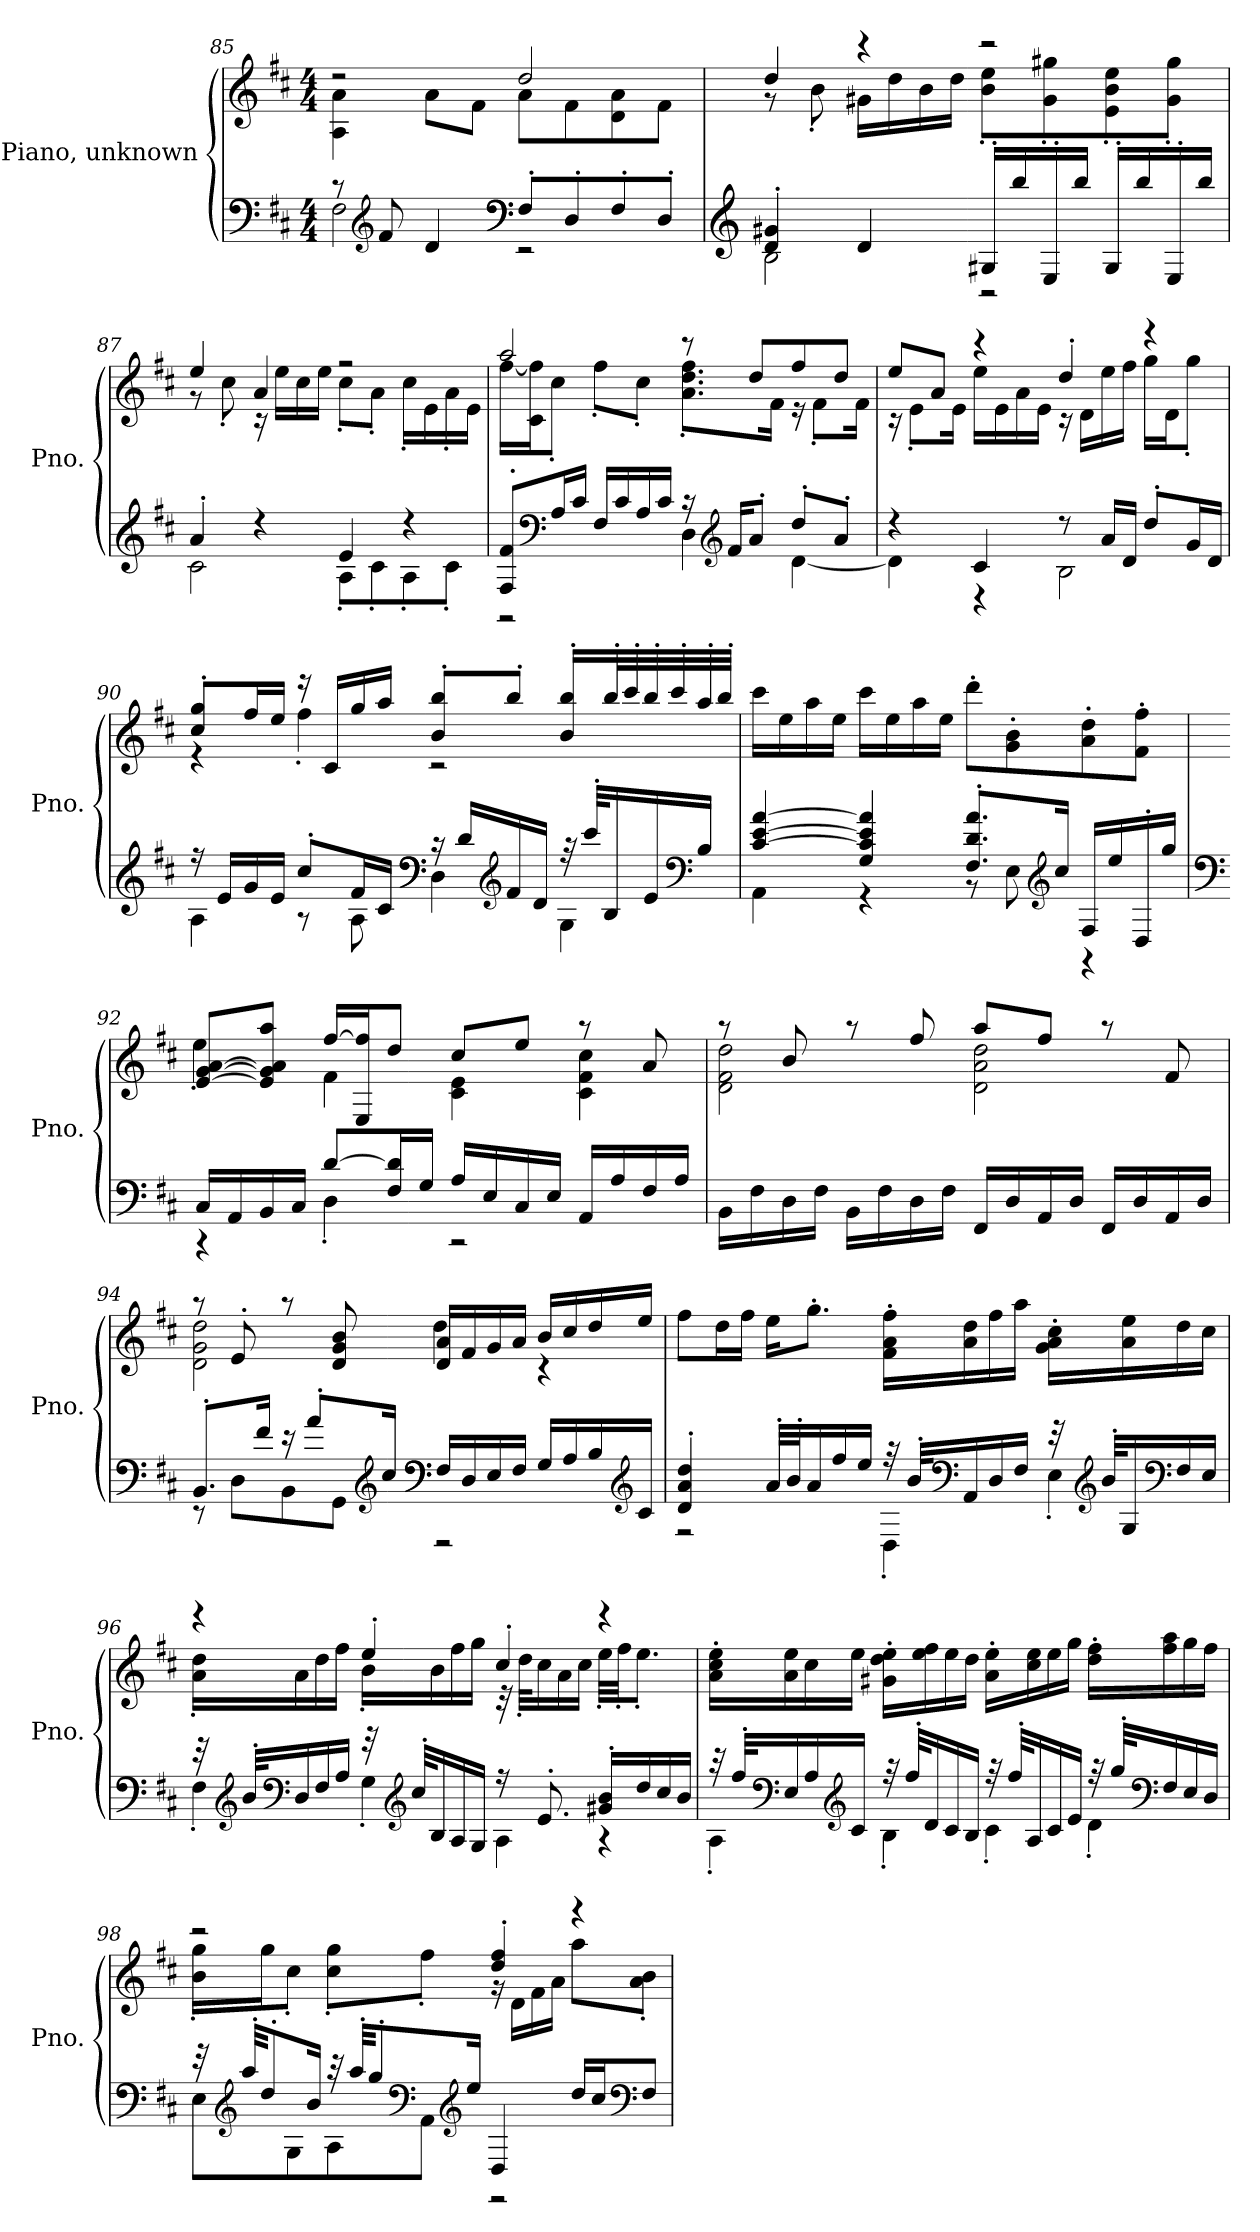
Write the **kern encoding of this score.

**kern	**kern
*part1	*part1
*staff2	*staff1
*I"Piano, unknown	*
*I'Pno.	*
*clefF4	*clefG2
*k[f#c#]	*k[f#c#]
*M4/4	*M4/4
=85	=85
*^	*^
8r	2F#\	2r	4A\ 4a\
*clefG2	*	*	*
8f#/	.	.	.
4d/	.	.	8a\L
.	.	.	8f#\J
*clefF4	*	*	*
8F#'/L	2r	2dd/	8a\L
8D'/	.	.	8f#\
8F#'/	.	.	8d\ 8a\
8D'/J	.	.	8f#\J
!!LO:LB:g=z	!!
=86	=86	=86	=86
*clefG2	*	*	*
4d/' 4g#X/'	2B\	4dd/	8r
.	.	.	8b'\
4d/	.	4r	16g#X\LL
.	.	.	16dd\
.	.	.	16b\
.	.	.	16dd\JJ
16G#X'/LL	2r	2r	8b\' 8ee\'L
16bb/	.	.	.
16E'/	.	.	8g#\' 8gg#X\'
16bb/JJ	.	.	.
16G#'/LL	.	.	8e\' 8b\' 8ee\'
16bb/	.	.	.
16E'/	.	.	8g#\' 8gg#\'J
16bb/JJ	.	.	.
=87	=87	=87	=87
4a'/	2c#\	4ee/	8r
.	.	.	8cc#'\
4r	.	4a/	16r
.	.	.	16ee\LL
.	.	.	16cc#\
.	.	.	16ee\JJ
4e/	8A'\L	2r	8cc#'\L
.	8c#'\	.	8a'\J
4r	8A'\	.	16cc#'\LL
.	.	.	16e\
.	8c#'\J	.	16a'\
.	.	.	16e\JJ
!!LO:LB:g=z	!!
=88	=88	=88	=88
8F#/' 8f#/'L	2r	2aa/	[16ff#\LL
.	.	.	16c#\ 16ff#\]J
*clefF4	*	*	*
16A/L	.	.	8cc#'\J
16c#/JJ	.	.	.
16F#/LL	.	.	8ff#'\L
16c#/	.	.	.
16A/	.	.	8cc#'\J
16c#/JJ	.	.	.
16r	4D\	8r	8.a\' 8.dd\' 8.ff#\'L
*clefG2	*	*	*
16f#/KL	.	.	.
8a'/J	.	8dd/L	.
.	.	.	16f#\Jk
8dd'/L	[4d\	8ff#/	16r
.	.	.	8f#'\L
8a'/J	.	8dd/J	.
.	.	.	16f#\Jk
=89	=89	=89	=89
4r	4d\]	8ee/L	16r
.	.	.	8e'\L
.	.	8a/J	.
.	.	.	16e\Jk
4c#/	4r	4r	16ee\LL
.	.	.	16e\
.	.	.	16a\
.	.	.	16e\JJ
8r	2B\	4dd'/	16r
.	.	.	16d\LL
16a/LL	.	.	16ee\
16d/JJ	.	.	16ff#\JJ
8dd'/L	.	4r	16gg\LL
.	.	.	16d\J
16g/L	.	.	8gg'\J
16d/JJ	.	.	.
!!LO:PB:g=z	!!
=90	=90	=90	=90
16r	4A\	8cc#/' 8gg/'L	4r
16e/LL	.	.	.
16g/	.	16ff#/L	.
16e/JJ	.	16ee/JJ	.
8cc#'/L	8r	16r	4ff#'\
.	.	16c#/LL	.
16f#/L	8A\	16gg/	.
16c#/JJ	.	16aa/JJ	.
*clefF4	*	*	*
16r	4D\	8b/' 8bb/'L	2r
16d/LL	.	.	.
*clefG2	*	*	*
16f#/	.	8bb'/J	.
16d/JJ	.	.	.
32r	4G\	16b/' 16bb/'LL	.
32ccc#'/KLL	.	.	.
16B/	.	32bb'/L	.
.	.	32ccc#'/	.
16e/	.	32bb'/	.
.	.	32ccc#'/	.
*clefF4	*	*	*
16B/JJ	.	32aa'/	.
.	.	32bb'/JJJ	.
*	*	*v	*v
=91	=91	=91
[4c#/ [4e/ [4a/	4AA\	16ccc#\LL
.	.	16ee\
.	.	16aa\
.	.	16ee\JJ
4G/ 4c#/] 4e/] 4a/]	4r	16ccc#\LL
.	.	16ee\
.	.	16aa\
.	.	16ee\JJ
8.F#/' 8.d/' 8.a/'L	8r	8ddd'\L
.	8E\	8g\' 8b\'
*clefG2	*	*
16cc#/Jk	.	.
16F#/LL	4r	8a\' 8dd\'
16ee/	.	.
16D'/	.	8f#\' 8ff#\'J
16gg/JJ	.	.
!!LO:LB:g=z
=92	=92	=92
*clefF4	*	*
*	*	*^
16C#/LL	4r	[8e/ [8g/ [8a/L	4ee'\
16AA/	.	.	.
16BB/	.	8e/] 8g/] 8a/] 8aa/J	.
16C#/JJ	.	.	.
[8d/L	4D'\	[16ff#/LL	4f#\
.	.	16E/ 16ff#/]J	.
16F#/ 16d/]L	.	8dd/J	.
16G/JJ	.	.	.
16A/LL	2r	8cc#/L	4c#\ 4e\
16E/	.	.	.
16C#/	.	8ee/J	.
16E/JJ	.	.	.
16AA/LL	.	8r	4c#\ 4f#\ 4cc#\
16A/	.	.	.
16F#/	.	8a/	.
16A/JJ	.	.	.
*v	*v	*	*
=93	=93	=93
16BB\LL	8r	2d\ 2f#\ 2dd\
16F#\	.	.
16D\	8b/	.
16F#\JJ	.	.
16BB\LL	8r	.
16F#\	.	.
16D\	8ff#/	.
16F#\JJ	.	.
16FF#/LL	8aa/L	2d\ 2a\ 2dd\
16D/	.	.
16AA/	8ff#/J	.
16D/JJ	.	.
16FF#/LL	8r	.
16D/	.	.
16AA/	8f#/	.
16D/JJ	.	.
!!LO:LB:g=z	!!
=94	=94	=94
*^	*	*
8.BB'/L	8r	8r	2d\ 2g\ 2dd\
.	8D\L	8e'/	.
16f#/Jk	.	.	.
16r	8BB\	8r	.
8a'/L	.	.	.
.	8GG\J	8d/ 8g/ 8b/	.
*clefG2	*	*	*
16cc#/Jk	.	.	.
*clefF4	*	*	*
16F#/LL	2r	16d/ 16a/LL	4dd\
16D/	.	16f#/	.
16E/	.	16g/	.
16F#/JJ	.	16a/JJ	.
16G/LL	.	16b/LL	4r
16A/	.	16cc#/	.
16B/	.	16dd/	.
*clefG2	*	*	*
16c#/JJ	.	16ee/JJ	.
*	*	*v	*v
=95	=95	=95
4d/' 4a/' 4dd/'	2r	8ff#\L
.	.	16dd\L
.	.	16ff#\JJ
32a'/LLL	.	16ee\KL
32b'/J	.	.
16a/	.	8.gg'\J
16ff#/	.	.
16ee/JJ	.	.
32r	4D'\	16f#\' 16a\' 16ff#\'LL
32b'/KLL	.	.
*clefF4	*	*
16AA/	.	16a\ 16dd\
16D/	.	16ff#\
16F#/JJ	.	16aa\JJ
32r	4E'\	16g\' 16a\' 16cc#\'LL
*clefG2	*	*
32b'/KLL	.	.
16G/	.	16a\ 16ee\
*clefF4	*	*
16F#/	.	16dd\
16E/JJ	.	16cc#\JJ
!!LO:LB:g=z
=96	=96	=96
*	*	*^
32r	4F#'\	4r	16a\' 16dd\'LL
*clefG2	*	*	*
32b'/KLL	.	.	.
*clefF4	*	*	*
16D/	.	.	16a\
16F#/	.	.	16dd\
16A/JJ	.	.	16ff#\JJ
32r	4G'\	4ee'/	16b'\LL
*clefG2	*	*	*
32cc#'/KLL	.	.	.
16B/	.	.	16b\
16A/	.	.	16ff#\
16G/JJ	.	.	16gg\JJ
16r	4A\	4cc#'/	32r
.	.	.	32dd'\KLL
8.e'/	.	.	16cc#\
.	.	.	16a\
.	.	.	16cc#\JJ
16g#X/' 16b/'LL	4r	4r	32ee'\LLL
.	.	.	32ff#'\JJ
16dd/	.	.	8.ee'\J
16cc#/	.	.	.
16b/JJ	.	.	.
*	*	*v	*v
!!LO:LB:g=z
=97	=97	=97
32r	4A'\	16a\' 16cc#\' 16ee\'LL
32ff#'/KLL	.	.
*clefF4	*	*
16E/	.	16a\ 16ee\
16A/	.	16cc#\
*clefG2	*	*
16c#/JJ	.	16ee\JJ
32r	4B'\	16g#X\' 16dd\' 16ee\'LL
32ff#'/KLL	.	.
16d/	.	16ee\ 16ff#\
16c#/	.	16ee\
16B/JJ	.	16dd\JJ
32r	4c#'\	16a\' 16ee\'LL
32ff#'/KLL	.	.
16A/	.	16cc#\ 16ee\
16c#/	.	16ee\
16e/JJ	.	16gg\JJ
32r	4d'\	16dd\' 16ff#\'LL
32gg'/KLL	.	.
*clefF4	*	*
16F#/	.	16ff#\ 16aa\
16E/	.	16gg\
16D/JJ	.	16ff#\JJ
!!LO:LB:g=z
=98	=98	=98
*	*	*^
32r	8E\L	2r	16b\' 16gg\'LL
*clefG2	*	*	*
32aa'/KKL	.	.	.
8dd'/	.	.	16gg\J
.	8G\	.	8cc#'\J
16b/Jk	.	.	.
32r	8A\	.	8cc#\' 8gg\'L
32aa'/KKL	.	.	.
8gg'/	.	.	.
*clefF4	*	*	*
.	8AA\J	.	8ff#'\J
*clefG2	*	*	*
16ee/Jk	.	.	.
4D/	2r	4dd/' 4ff#/'	16r
.	.	.	16d\LL
.	.	.	16f#\
.	.	.	16a\JJ
16dd/LL	.	4r	8aa\L
16cc#/J	.	.	.
*clefF4	*	*	*
8F#/J	.	.	8a\' 8b\'J
*v	*v	*	*
*	*v	*v
=	=
*-	*-
